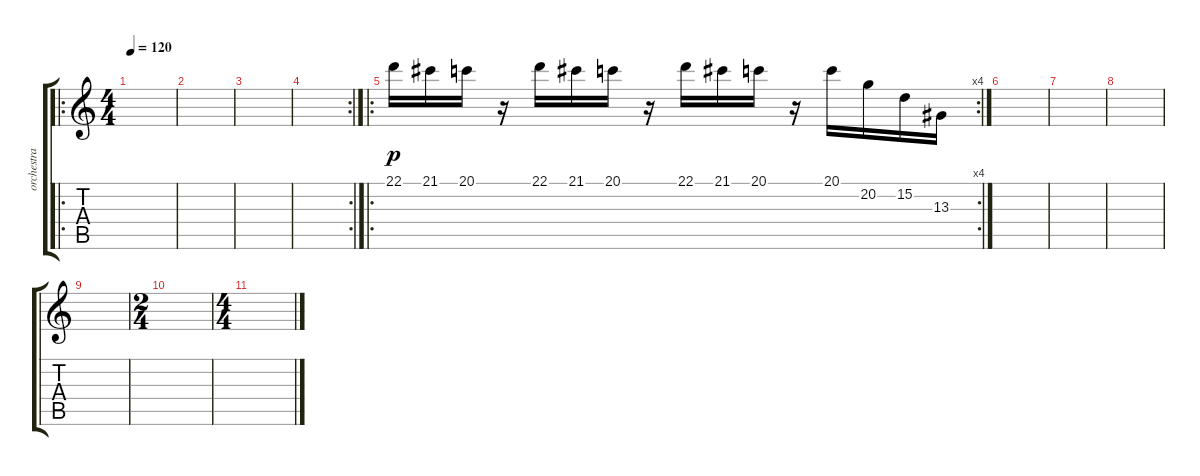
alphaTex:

\track ("orchestra" "orchestra") {instrument stringensemble1}
\staff {score tabs}
\tuning (E4 B3 G3 D3 A2 E2) {hide}
\ro
\ts (4 4)
\tempo 120
\clef g2
\ks c
|
|
|
\rc 2
|
\ro
\rc 4
22.1.16{dy p} 21.1.16 20.1.16 r.16 22.1.16 21.1.16 20.1.16 r.16 22.1.16 21.1.16 20.1.16 r.16 20.1.16 20.2.16 15.2.16 13.3.16 |
|
|
|
|
\ts (2 4)
|
\ts (4 4)
